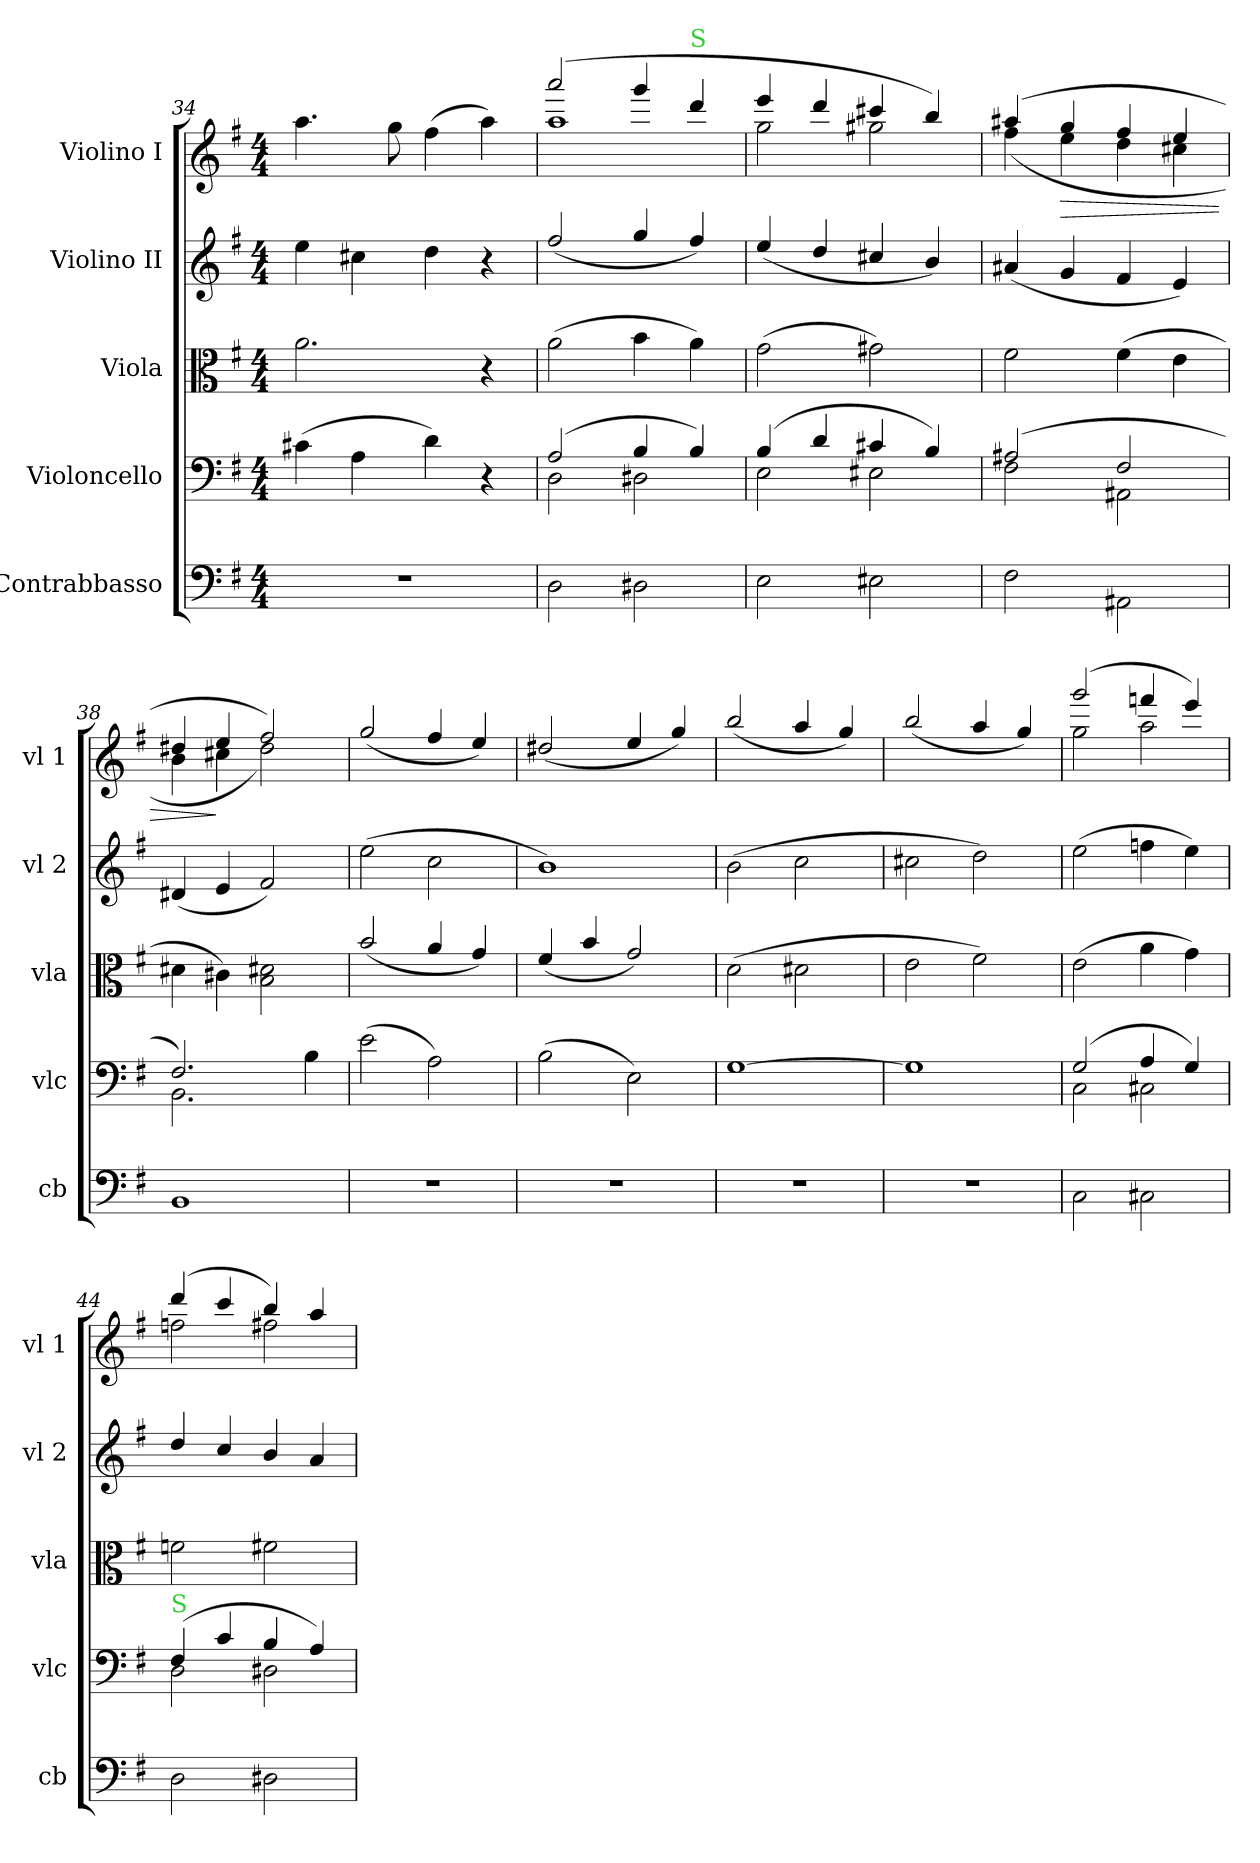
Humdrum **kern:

**kern	**kern	**kern	**kern	**kern	**dynam
*part5	*part4	*part3	*part2	*part1	*part1
*staff5	*staff4	*staff3	*staff2	*staff1	*staff1
*I"Contrabbasso	*I"Violoncello	*I"Viola	*I"Violino II	*I"Violino I	*
*I'cb	*I'vlc	*I'vla	*I'vl 2	*I'vl 1	*
*clefF4	*clefF4	*clefC3	*clefG2	*clefG2	*
*k[f#]	*k[f#]	*k[f#]	*k[f#]	*k[f#]	*
*G:	*G:	*G:	*G:	*G:	*
*M4/4	*M4/4	*M4/4	*M4/4	*M4/4	*
=34	=34	=34	=34	=34	=34
1r	(>4c#X\	2.a\	4ee\	4.aa\	.
.	4A\	.	4cc#X\	.	.
.	.	.	.	8gg\	.
.	4d\)	.	4dd\	(>4ff#\	.
.	4r	4r	4r	4aa\)	.
=35	=35	=35	=35	=35	=35
*	*^	*	*	*^	*
2D\	(>2A/	2D\	(>2a\	(>2ff#/	(>2aaa/	1aa	.
2D#X\	4B/	2D#X\	4b\	4gg/	4ggg/	.	.
!	!	!	!	!	!LO:TX:a:color=limegreen:t=S	!	!
.	4B/)	.	4a\)	4ff#/)	4ddd/	.	.
=36	=36	=36	=36	=36	=36	=36	=36
2E\	(>4B/	2E\	(>2g\	(>4ee/	4eee/	2gg\	.
.	4d/	.	.	4dd/	4ddd/	.	.
2E#X\	4c#X/	2E#X\	2g#X\)	4cc#X/	4ccc#X/	2gg#X\	.
.	4B/)	.	.	4b/)	4bb/)	.	.
=37	=37	=37	=37	=37	=37	=37	=37
2F#\	(>2A#X/	2F#\	2f#\	(<4a#X/	(>4aa#X/	(<4ff#\	.
!	!	!	!	!	!	!	!LO:HP:b
.	.	.	.	4g/	4gg/	4ee\	>
2AA#X\	2F#/	2AA#X\	(>4f#\	4f#/	4ff#/	4dd\	.
.	.	.	4e\	4e/)	4ee/	4cc#X\	.
=38	=38	=38	=38	=38	=38	=38	=38
1BB	2.F#/)	2.BB\	4d#X\	(<4d#X/	4dd#X/	4b\	.
.	.	.	4c#X\)	4e/	4ee/	4cc#X\	]
.	.	.	2B\ 2d#X\	2f#/)	2ff#/)	2dd#\)	.
.	4B\	4ryy	.	.	.	.	.
*	*	*	*	*	*v	*v	*
=39	=39	=39	=39	=39	=39	=39
!	!	!	!	!	!	!LO:DY:a
*	*v	*v	*	*	*	*
1r	(>2e\	(>2b/	(>2ee\	(>2gg/	piano
.	2A\)	4a/	2cc\	4ff#/	.
.	.	4g/)	.	4ee/)	.
=40	=40	=40	=40	=40	=40
1r	(>2B\	(>4f#/	1b)	(>2dd#X/	.
.	.	4b/	.	.	.
.	2E\)	2g/)	.	4ee/	.
.	.	.	.	4gg/)	.
=41	=41	=41	=41	=41	=41
1r	[1G	(>2d\	(>2b\	(>2bb/	.
.	.	2d#X\	2cc\	4aa/	.
.	.	.	.	4gg/)	.
=42	=42	=42	=42	=42	=42
1r	1G]	2e\	2cc#X\	(>2bb/	.
.	.	2f#\)	2dd\)	4aa/	.
.	.	.	.	4gg/)	.
=43	=43	=43	=43	=43	=43
*	*^	*	*	*^	*
2C\	(>2G/	2C\	(>2e\	(>2ee\	(>2ggg/	2gg\	.
2C#X\	4A/	2C#X\	4a\	4ffn\	4fffn/	2aa\	.
.	4G/)	.	4g\)	4ee\)	4eee/)	.	.
=44	=44	=44	=44	=44	=44	=44	=44
!	!LO:TX:a:color=limegreen:t=S	!	!	!	!	!	!
2D\	(>4F#/	2D\	2fn\	4dd/	(>4ddd/	2ffn\	.
.	4c/	.	.	4cc/	4ccc/	.	.
2D#X\	4B/	2D#X\	2f#X\	4b/	4bb/)	2ff#X\	.
.	4A/)	.	.	4a/	4aa/	.	.
*	*v	*v	*	*	*v	*v	*
=	=	=	=	=	=
*-	*-	*-	*-	*-	*-
